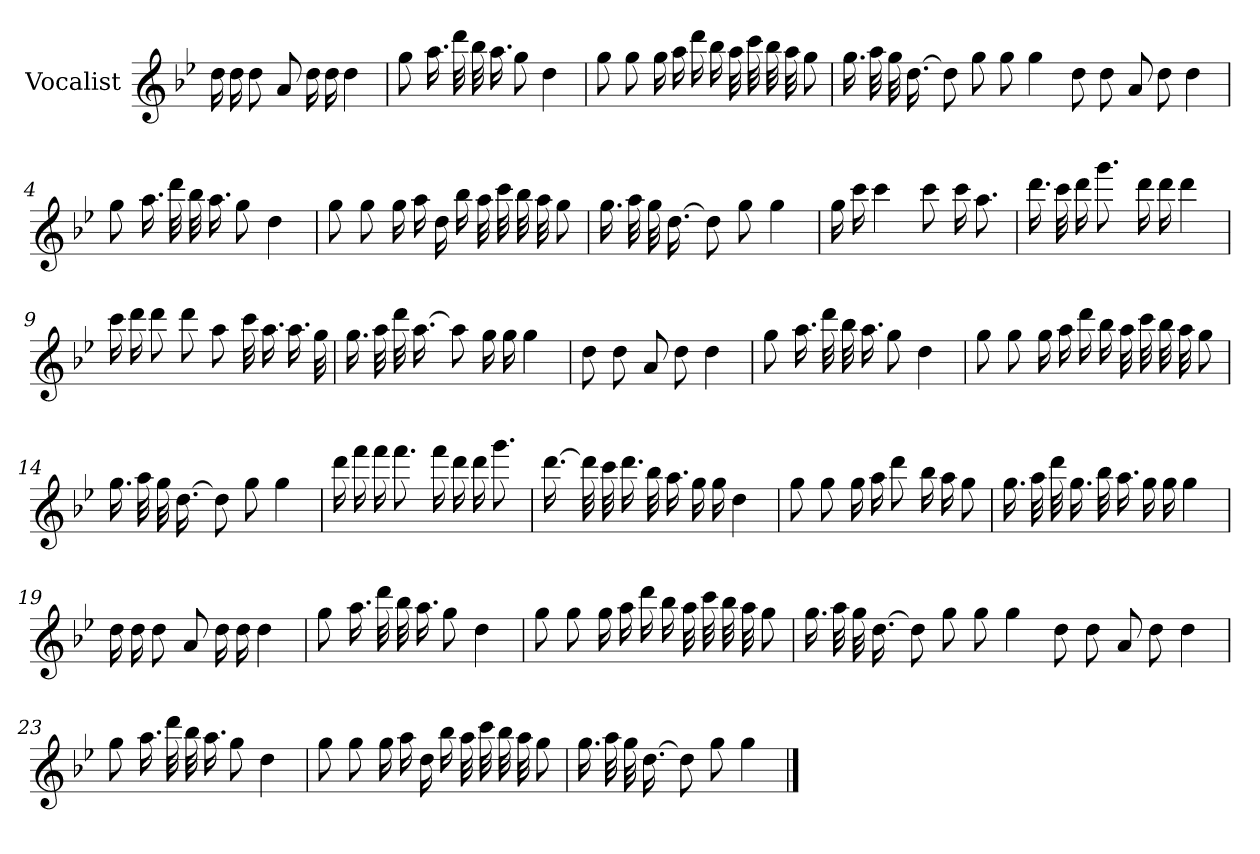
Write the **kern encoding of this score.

**kern
*part1
*staff1
*I"Vocalist
*k[b-e-]
*B-:
=
16dd
16dd
8dd
8a
16dd
16dd
4dd
=1
8gg
16.aa
32ddd
32bb-
16.aa
8gg
4dd
=2
8gg
8gg
16gg
16aa
16ddd
16bb-
32aa
32ccc
32bb-
32aa
8gg
=3
16.gg
32aa
32gg
[16.dd
8dd]
8gg
8gg
4gg
8dd
8dd
8a
8dd
4dd
=4
8gg
16.aa
32ddd
32bb-
16.aa
8gg
4dd
=5
8gg
8gg
16gg
16aa
16dd
16bb-
32aa
32ccc
32bb-
32aa
8gg
=6
16.gg
32aa
32gg
[16.dd
8dd]
8gg
4gg
=7
16gg
16ccc
4ccc
8ccc
16ccc
8.aa
=8
16.ddd
32ccc
16ddd
8.ggg
16ddd
16ddd
4ddd
=9
16ccc
16ddd
8ddd
8ddd
8aa
32ccc
16.aa
16.aa
32gg
=10
16.gg
32aa
32ddd
[16.aa
8aa]
16gg
16gg
4gg
=11
8dd
8dd
8a
8dd
4dd
=12
8gg
16.aa
32ddd
32bb-
16.aa
8gg
4dd
=13
8gg
8gg
16gg
16aa
16ddd
16bb-
32aa
32ccc
32bb-
32aa
8gg
=14
16.gg
32aa
32gg
[16.dd
8dd]
8gg
4gg
=15
16ddd
16fff
16fff
8.fff
16fff
16ddd
16ddd
8.ggg
=16
[16.ddd
32ddd]
32ccc
16.ddd
32bb-
16.aa
16gg
16gg
4dd
=17
8gg
8gg
16gg
16aa
8ddd
16bb-
16aa
8gg
=18
16.gg
32aa
32ddd
16.gg
32bb-
16.aa
16gg
16gg
4gg
=19
16dd
16dd
8dd
8a
16dd
16dd
4dd
=20
8gg
16.aa
32ddd
32bb-
16.aa
8gg
4dd
=21
8gg
8gg
16gg
16aa
16ddd
16bb-
32aa
32ccc
32bb-
32aa
8gg
=22
16.gg
32aa
32gg
[16.dd
8dd]
8gg
8gg
4gg
8dd
8dd
8a
8dd
4dd
=23
8gg
16.aa
32ddd
32bb-
16.aa
8gg
4dd
=24
8gg
8gg
16gg
16aa
16dd
16bb-
32aa
32ccc
32bb-
32aa
8gg
=25
16.gg
32aa
32gg
[16.dd
8dd]
8gg
4gg
==
*-
